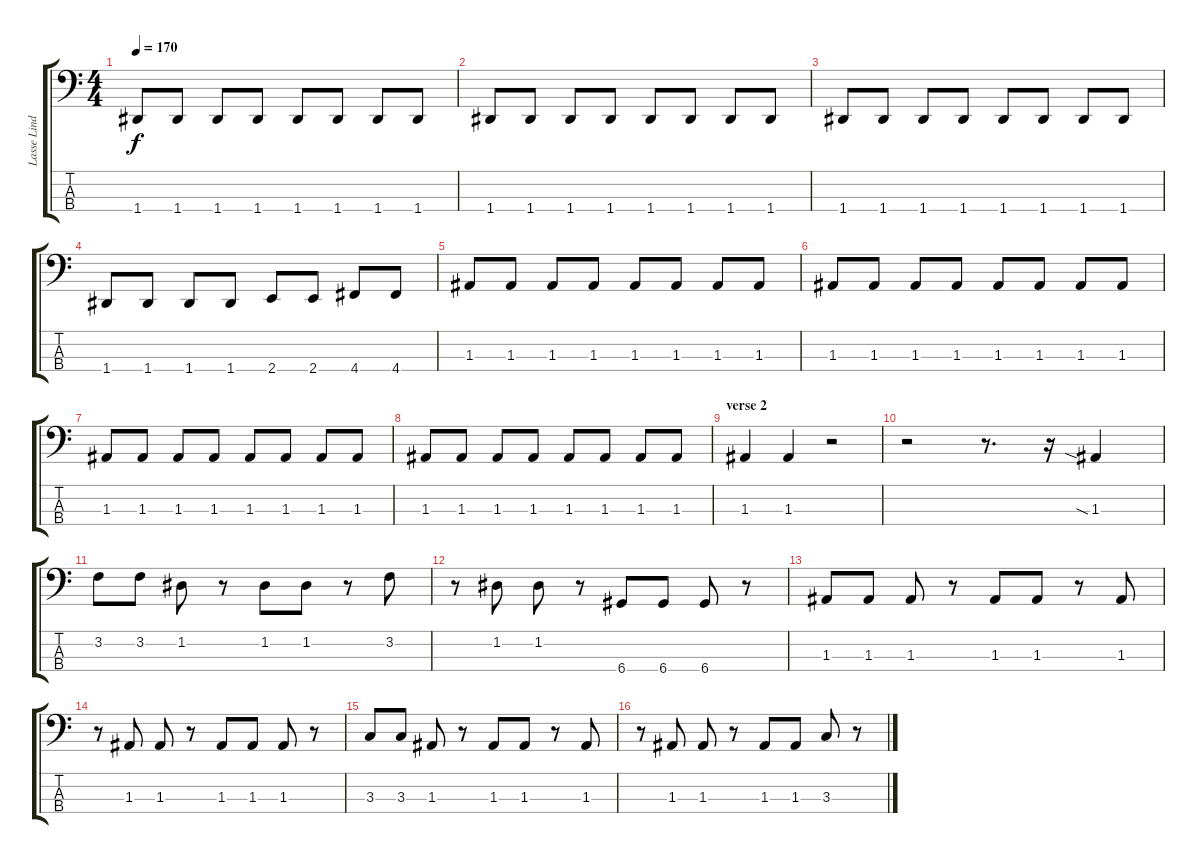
\track ("Lasse Lindfors - bass" "Lasse Lind") {instrument electricbassfinger}
\staff {score tabs}
\tuning (G2 D2 A1 D1) {hide}
\ts (4 4)
\tempo 170
\clef f4
\ks c
1.4.8{dy f} 1.4.8 1.4.8 1.4.8 1.4.8 1.4.8 1.4.8 1.4.8 |
1.4.8 1.4.8 1.4.8 1.4.8 1.4.8 1.4.8 1.4.8 1.4.8 |
1.4.8 1.4.8 1.4.8 1.4.8 1.4.8 1.4.8 1.4.8 1.4.8 |
1.4.8 1.4.8 1.4.8 1.4.8 2.4.8 2.4.8 4.4.8 4.4.8 |
1.3.8 1.3.8 1.3.8 1.3.8 1.3.8 1.3.8 1.3.8 1.3.8 |
1.3.8 1.3.8 1.3.8 1.3.8 1.3.8 1.3.8 1.3.8 1.3.8 |
1.3.8 1.3.8 1.3.8 1.3.8 1.3.8 1.3.8 1.3.8 1.3.8 |
1.3.8 1.3.8 1.3.8 1.3.8 1.3.8 1.3.8 1.3.8 1.3.8 |
\section ("" "verse 2")
1.3.4 1.3.4 r.2 |
r.2 r.8{d} r.16 1.3{sia}.4 |
3.2.8 3.2.8 1.2.8 r.8 1.2.8 1.2.8 r.8 3.2.8 |
r.8 1.2.8 1.2.8 r.8 6.4.8 6.4.8 6.4.8 r.8 |
1.3.8 1.3.8 1.3.8 r.8 1.3.8 1.3.8 r.8 1.3.8 |
r.8 1.3.8 1.3.8 r.8 1.3.8 1.3.8 1.3.8 r.8 |
3.3.8 3.3.8 1.3.8 r.8 1.3.8 1.3.8 r.8 1.3.8 |
r.8 1.3.8 1.3.8 r.8 1.3.8 1.3.8 3.3.8 r.8
